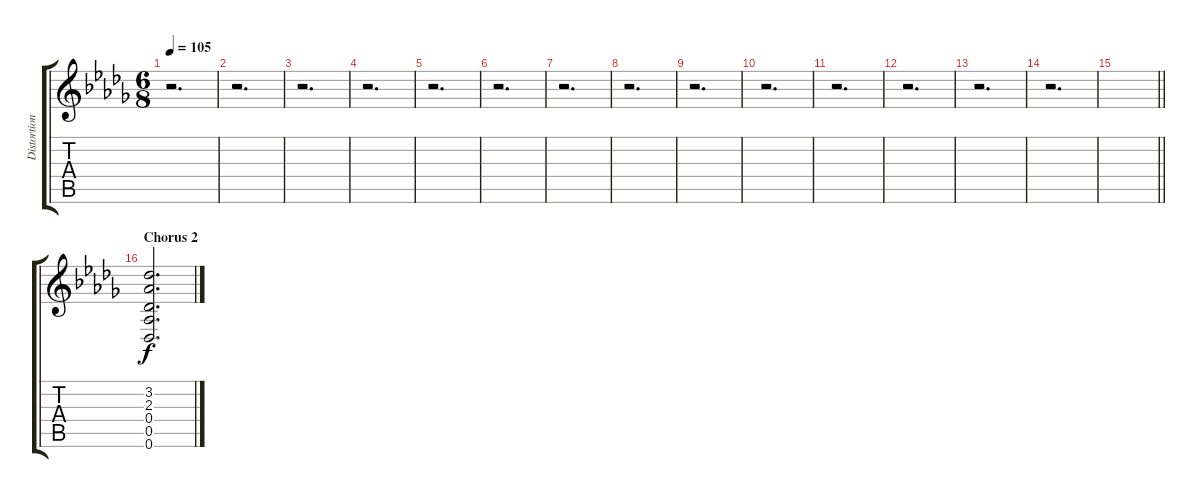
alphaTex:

\track ("Distortion" "Distortion") {instrument overdrivenguitar}
\staff {score tabs}
\tuning (Eb4 Bb3 Gb3 Db3 Ab2 Db2) {hide}
\ts (6 8)
\tempo 105
\clef g2
\ks db
r.2{d dy f} |
r.2{d} |
r.2{d} |
r.2{d} |
r.2{d} |
r.2{d} |
r.2{d} |
r.2{d} |
r.2{d} |
r.2{d} |
r.2{d} |
r.2{d} |
r.2{d} |
r.2{d} |
\barLineRight lightlight
|
\section ("" "Chorus 2")
(3.2 2.3 0.4 0.5 0.6).2{d}
